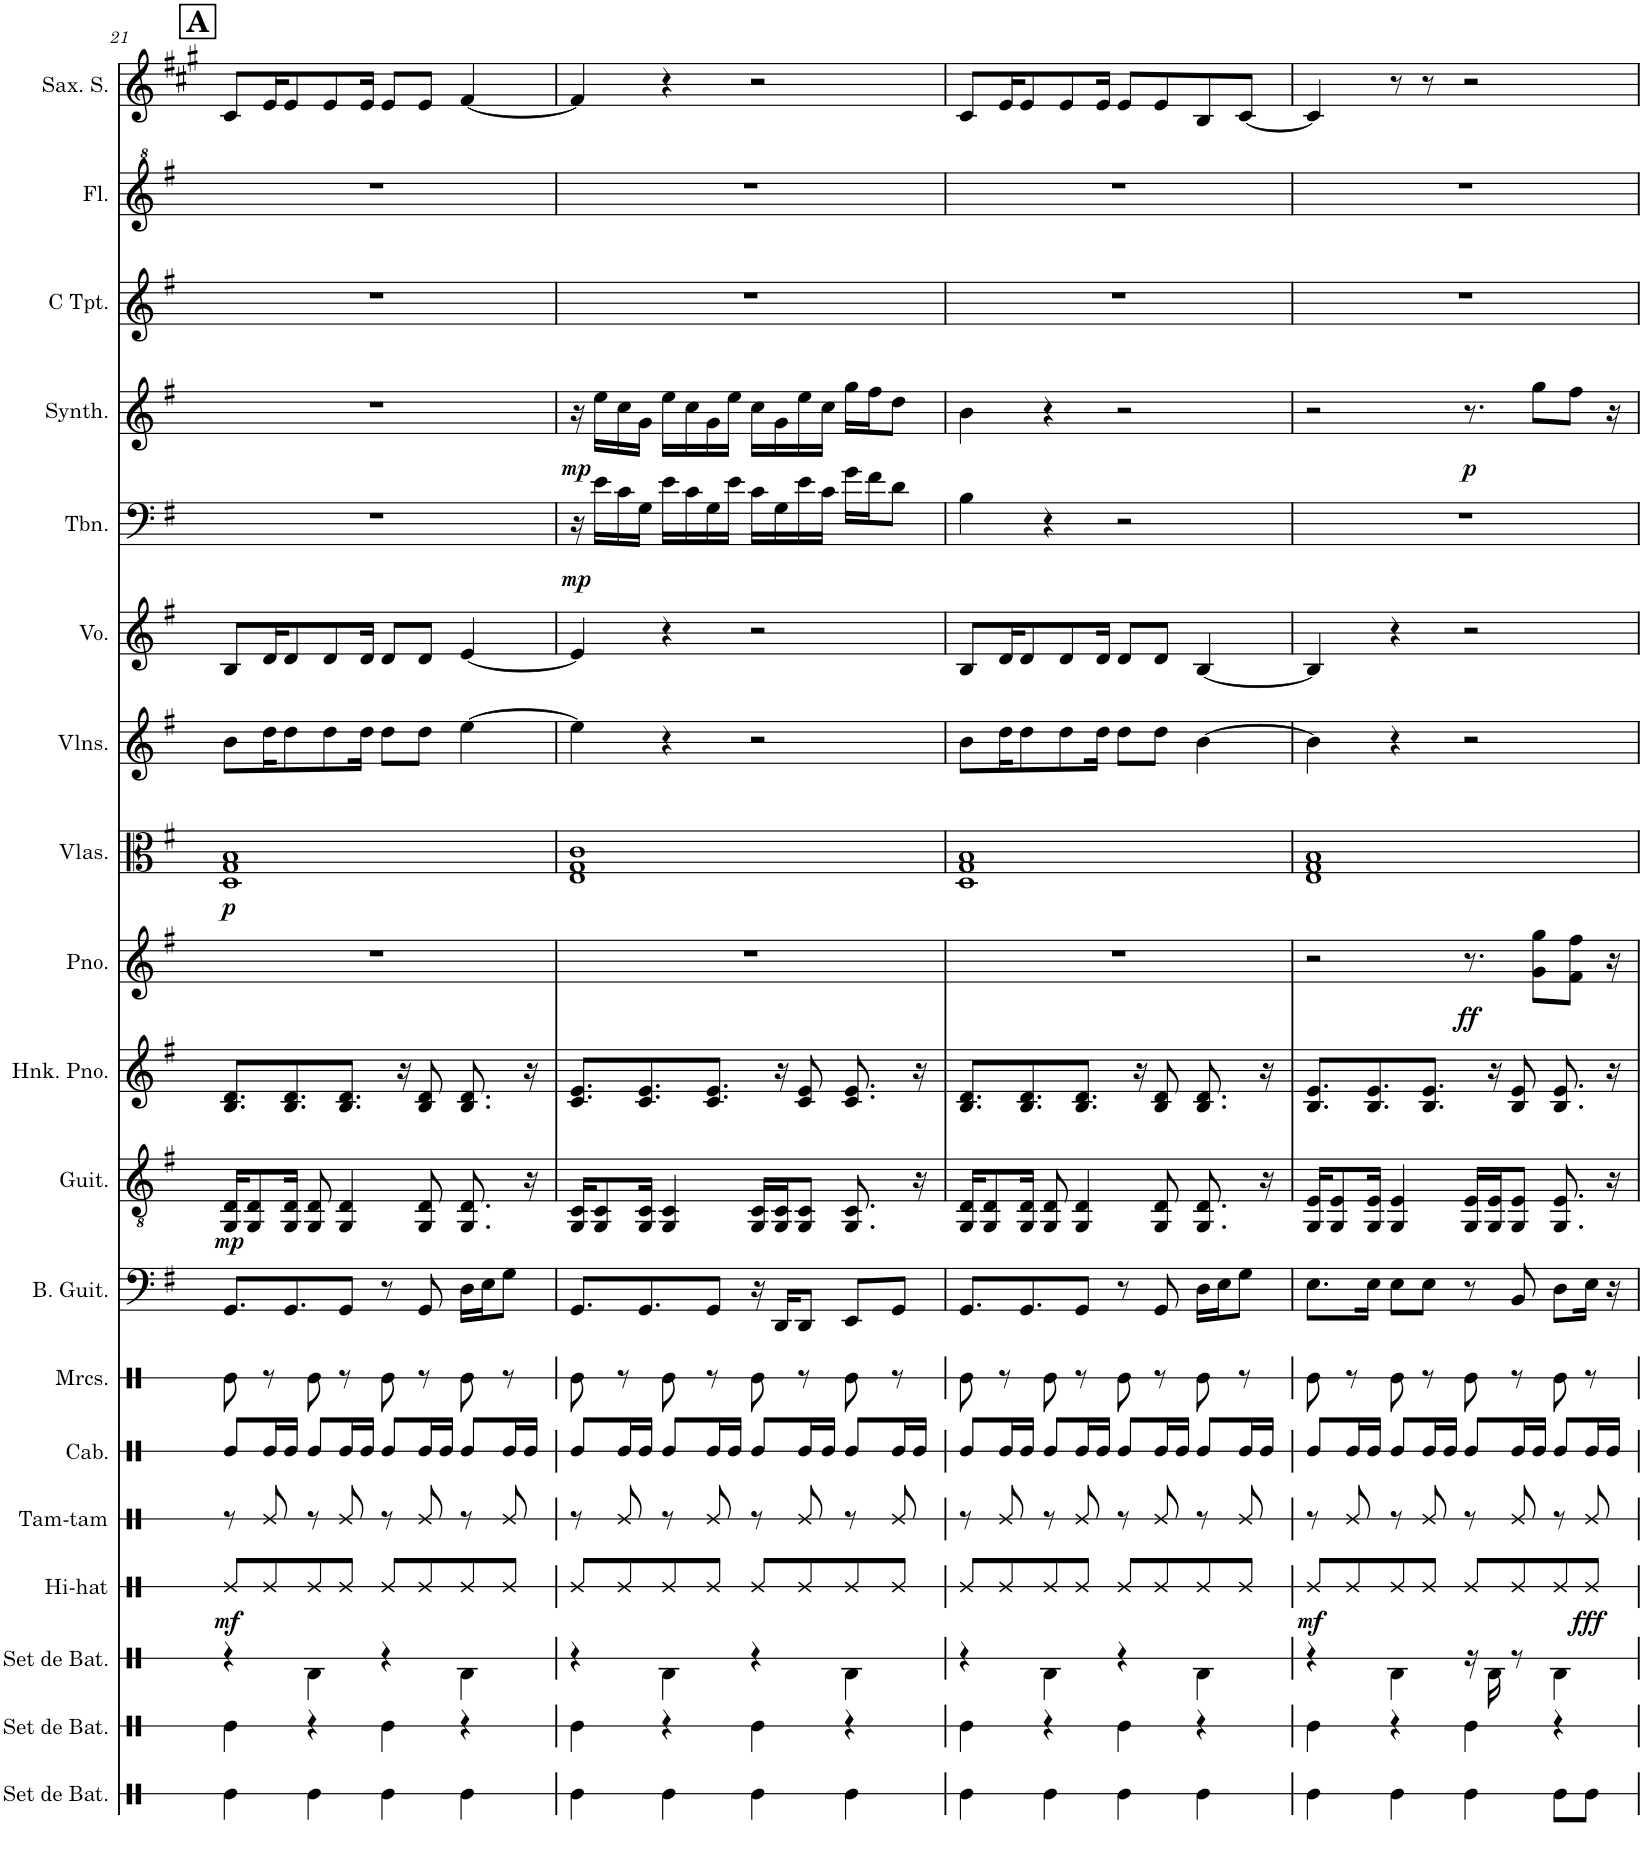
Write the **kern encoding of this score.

**kern	**kern	**kern	**kern	**dynam	**kern	**kern	**kern	**kern	**kern	**dynam	**kern	**kern	**dynam	**kern	**dynam	**kern	**kern	**kern	**dynam	**kern	**dynam	**kern	**kern	**kern
*part19	*part18	*part17	*part16	*part16	*part15	*part14	*part13	*part12	*part11	*part11	*part10	*part9	*part9	*part8	*part8	*part7	*part6	*part5	*part5	*part4	*part4	*part3	*part2	*part1
*staff19	*staff18	*staff17	*staff16	*staff16	*staff15	*staff14	*staff13	*staff12	*staff11	*staff11	*staff10	*staff9	*staff9	*staff8	*staff8	*staff7	*staff6	*staff5	*staff5	*staff4	*staff4	*staff3	*staff2	*staff1
*I"Set de batterie	*I"Set de batterie	*I"Set de batterie	*I"Hi-hat	*	*I"Tam-tam	*I"Cabasa	*I"Maracas	*I"Bass Guitar	*I"Acoustic Guitar	*	*I"Honky Tonk Piano	*I"Piano	*	*I"Violas	*	*I"Violins	*I"Voice	*I"Trombone	*	*I"Brightness Synthesizer	*	*I"C Trumpet	*I"Flute	*I"Saxophone Soprano
*I'Set de Bat.	*I'Set de Bat.	*I'Set de Bat.	*I'Hi-hat	*	*I'Tam-tam	*I'Cab.	*I'Mrcs.	*I'B. Guit.	*I'Guit.	*	*I'Hnk. Pno.	*I'Pno.	*	*I'Vlas.	*	*I'Vlns.	*I'Vo.	*I'Tbn.	*	*I'Synth.	*	*I'C Tpt.	*I'Fl.	*I'Sax. S.
!!LO:PB:g=z
*clefX	*clefX	*clefX	*clefX	*	*clefX	*clefX	*clefX	*clefF4	*clefGv2	*	*clefG2	*clefG2	*	*clefC3	*	*clefG2	*clefG2	*clefF4	*	*clefG2	*	*clefG2	*clefG^2	*clefG2
*	*	*	*	*	*	*	*	*Trd7c12	*	*	*	*	*	*	*	*	*	*	*	*	*	*	*	*Trd1c2
*k[]	*k[]	*k[]	*k[]	*	*k[]	*k[]	*k[]	*k[f#]	*k[f#]	*	*k[f#]	*k[f#]	*	*k[f#]	*	*k[f#]	*k[f#]	*k[f#]	*	*k[f#]	*	*k[f#]	*k[f#]	*k[f#c#g#]
*M4/4	*M4/4	*M4/4	*M4/4	*	*M4/4	*M4/4	*M4/4	*M4/4	*M4/4	*	*M4/4	*M4/4	*	*M4/4	*	*M4/4	*M4/4	*M4/4	*	*M4/4	*	*M4/4	*M4/4	*M4/4
!!LO:REH:place=s1:a:B:cj:fs=14:t=A
=21	=21	=21	=21	=21	=21	=21	=21	=21	=21	=21	=21	=21	=21	=21	=21	=21	=21	=21	=21	=21	=21	=21	=21	=21
!	!	!	!	!LO:DY:b	!	!	!	!	!	!LO:DY:b	!	!	!	!	!LO:DY:b	!	!	!	!	!	!	!	!	!
4Re\	4Re\	4r	8Re/L	mf	8r	8Re/L	8Re\	8.GG/L	16GG/ 16D/KL	mp	8.B/ 8.d/L	1r	.	1D 1G 1B	p	8b\L	8B/L	1r	.	1r	.	1r	1r	8c#/L
.	.	.	.	.	.	.	.	.	8GG/ 8D/	.	.	.	.	.	.	.	.	.	.	.	.	.	.	.
.	.	.	8Re/	.	8Re/	16Re/L	8r	.	.	.	.	.	.	.	.	16dd\K	16d/K	.	.	.	.	.	.	16e/K
.	.	.	.	.	.	16Re/JJ	.	8.GG/	16GG/ 16D/Jk	.	8.B/ 8.d/	.	.	.	.	8dd\	8d/	.	.	.	.	.	.	8e/
4Re\	4r	4RB\	8Re/	.	8r	8Re/L	8Re\	.	8GG/ 8D/	.	.	.	.	.	.	.	.	.	.	.	.	.	.	.
.	.	.	.	.	.	.	.	.	.	.	.	.	.	.	.	8dd\	8d/	.	.	.	.	.	.	8e/
.	.	.	8Re/J	.	8Re/	16Re/L	8r	8GG/J	4GG/ 4D/	.	8.B/ 8.d/J	.	.	.	.	.	.	.	.	.	.	.	.	.
.	.	.	.	.	.	16Re/JJ	.	.	.	.	.	.	.	.	.	16dd\Jk	16d/Jk	.	.	.	.	.	.	16e/Jk
4Re\	4Re\	4r	8Re/L	.	8r	8Re/L	8Re\	8r	.	.	.	.	.	.	.	8dd\L	8d/L	.	.	.	.	.	.	8e/L
.	.	.	.	.	.	.	.	.	.	.	16r	.	.	.	.	.	.	.	.	.	.	.	.	.
.	.	.	8Re/	.	8Re/	16Re/L	8r	8GG/	8GG/ 8D/	.	8B/ 8d/	.	.	.	.	8dd\J	8d/J	.	.	.	.	.	.	8e/J
.	.	.	.	.	.	16Re/JJ	.	.	.	.	.	.	.	.	.	.	.	.	.	.	.	.	.	.
4Re\	4r	4RB\	8Re/	.	8r	8Re/L	8Re\	16D\LL	8.GG/ 8.D/	.	8.B/ 8.d/	.	.	.	.	[4ee\	[4e/	.	.	.	.	.	.	[4f#/
.	.	.	.	.	.	.	.	16E\J	.	.	.	.	.	.	.	.	.	.	.	.	.	.	.	.
.	.	.	8Re/J	.	8Re/	16Re/L	8r	8G\J	.	.	.	.	.	.	.	.	.	.	.	.	.	.	.	.
.	.	.	.	.	.	16Re/JJ	.	.	16r	.	16r	.	.	.	.	.	.	.	.	.	.	.	.	.
=22	=22	=22	=22	=22	=22	=22	=22	=22	=22	=22	=22	=22	=22	=22	=22	=22	=22	=22	=22	=22	=22	=22	=22	=22
!	!	!	!	!	!	!	!	!	!	!	!	!	!	!	!	!	!	!	!LO:DY:b	!	!LO:DY:b	!	!	!
4Re\	4Re\	4r	8Re/L	.	8r	8Re/L	8Re\	8.GG/L	16GG/ 16C/KL	.	8.c/ 8.e/L	1r	.	1E 1G 1c	.	4ee\]	4e/]	16r	mp	16r	mp	1r	1r	4f#/]
.	.	.	.	.	.	.	.	.	8GG/ 8C/	.	.	.	.	.	.	.	.	16e\LL	.	16ee\LL	.	.	.	.
.	.	.	8Re/	.	8Re/	16Re/L	8r	.	.	.	.	.	.	.	.	.	.	16c\	.	16cc\	.	.	.	.
.	.	.	.	.	.	16Re/JJ	.	8.GG/	16GG/ 16C/Jk	.	8.c/ 8.e/	.	.	.	.	.	.	16G\JJ	.	16g\JJ	.	.	.	.
4Re\	4r	4RB\	8Re/	.	8r	8Re/L	8Re\	.	4GG/ 4C/	.	.	.	.	.	.	4r	4r	16e\LL	.	16ee\LL	.	.	.	4r
.	.	.	.	.	.	.	.	.	.	.	.	.	.	.	.	.	.	16c\	.	16cc\	.	.	.	.
.	.	.	8Re/J	.	8Re/	16Re/L	8r	8GG/J	.	.	8.c/ 8.e/J	.	.	.	.	.	.	16G\	.	16g\	.	.	.	.
.	.	.	.	.	.	16Re/JJ	.	.	.	.	.	.	.	.	.	.	.	16e\JJ	.	16ee\JJ	.	.	.	.
4Re\	4Re\	4r	8Re/L	.	8r	8Re/L	8Re\	16r	16GG/ 16C/LL	.	.	.	.	.	.	2r	2r	16c\LL	.	16cc\LL	.	.	.	2r
.	.	.	.	.	.	.	.	16DD/KL	16GG/ 16C/J	.	16r	.	.	.	.	.	.	16G\	.	16g\	.	.	.	.
.	.	.	8Re/	.	8Re/	16Re/L	8r	8DD/J	8GG/ 8C/J	.	8c/ 8e/	.	.	.	.	.	.	16e\	.	16ee\	.	.	.	.
.	.	.	.	.	.	16Re/JJ	.	.	.	.	.	.	.	.	.	.	.	16c\JJ	.	16cc\JJ	.	.	.	.
4Re\	4r	4RB\	8Re/	.	8r	8Re/L	8Re\	8EE/L	8.GG/ 8.C/	.	8.c/ 8.e/	.	.	.	.	.	.	16g\LL	.	16gg\LL	.	.	.	.
.	.	.	.	.	.	.	.	.	.	.	.	.	.	.	.	.	.	16f#\J	.	16ff#\J	.	.	.	.
.	.	.	8Re/J	.	8Re/	16Re/L	8r	8GG/J	.	.	.	.	.	.	.	.	.	8d\J	.	8dd\J	.	.	.	.
.	.	.	.	.	.	16Re/JJ	.	.	16r	.	16r	.	.	.	.	.	.	.	.	.	.	.	.	.
=23	=23	=23	=23	=23	=23	=23	=23	=23	=23	=23	=23	=23	=23	=23	=23	=23	=23	=23	=23	=23	=23	=23	=23	=23
4Re\	4Re\	4r	8Re/L	.	8r	8Re/L	8Re\	8.GG/L	16GG/ 16D/KL	.	8.B/ 8.d/L	1r	.	1D 1G 1B	.	8b\L	8B/L	4B\	.	4b\	.	1r	1r	8c#/L
.	.	.	.	.	.	.	.	.	8GG/ 8D/	.	.	.	.	.	.	.	.	.	.	.	.	.	.	.
.	.	.	8Re/	.	8Re/	16Re/L	8r	.	.	.	.	.	.	.	.	16dd\K	16d/K	.	.	.	.	.	.	16e/K
.	.	.	.	.	.	16Re/JJ	.	8.GG/	16GG/ 16D/Jk	.	8.B/ 8.d/	.	.	.	.	8dd\	8d/	.	.	.	.	.	.	8e/
4Re\	4r	4RB\	8Re/	.	8r	8Re/L	8Re\	.	8GG/ 8D/	.	.	.	.	.	.	.	.	4r	.	4r	.	.	.	.
.	.	.	.	.	.	.	.	.	.	.	.	.	.	.	.	8dd\	8d/	.	.	.	.	.	.	8e/
.	.	.	8Re/J	.	8Re/	16Re/L	8r	8GG/J	4GG/ 4D/	.	8.B/ 8.d/J	.	.	.	.	.	.	.	.	.	.	.	.	.
.	.	.	.	.	.	16Re/JJ	.	.	.	.	.	.	.	.	.	16dd\Jk	16d/Jk	.	.	.	.	.	.	16e/Jk
4Re\	4Re\	4r	8Re/L	.	8r	8Re/L	8Re\	8r	.	.	.	.	.	.	.	8dd\L	8d/L	2r	.	2r	.	.	.	8e/L
.	.	.	.	.	.	.	.	.	.	.	16r	.	.	.	.	.	.	.	.	.	.	.	.	.
.	.	.	8Re/	.	8Re/	16Re/L	8r	8GG/	8GG/ 8D/	.	8B/ 8d/	.	.	.	.	8dd\J	8d/J	.	.	.	.	.	.	8e/
.	.	.	.	.	.	16Re/JJ	.	.	.	.	.	.	.	.	.	.	.	.	.	.	.	.	.	.
4Re\	4r	4RB\	8Re/	.	8r	8Re/L	8Re\	16D\LL	8.GG/ 8.D/	.	8.B/ 8.d/	.	.	.	.	[4b\	[4B/	.	.	.	.	.	.	8B/
.	.	.	.	.	.	.	.	16E\J	.	.	.	.	.	.	.	.	.	.	.	.	.	.	.	.
.	.	.	8Re/J	.	8Re/	16Re/L	8r	8G\J	.	.	.	.	.	.	.	.	.	.	.	.	.	.	.	[8c#/J
.	.	.	.	.	.	16Re/JJ	.	.	16r	.	16r	.	.	.	.	.	.	.	.	.	.	.	.	.
=24	=24	=24	=24	=24	=24	=24	=24	=24	=24	=24	=24	=24	=24	=24	=24	=24	=24	=24	=24	=24	=24	=24	=24	=24
!	!	!	!	!LO:DY:b	!	!	!	!	!	!	!	!	!	!	!	!	!	!	!	!	!	!	!	!
4Re\	4Re\	4r	8Re/L	mf	8r	8Re/L	8Re\	8.E\L	16GG/ 16E/KL	.	8.B/ 8.e/L	2r	.	1E 1G 1B	.	4b\]	4B/]	1r	.	2r	.	1r	1r	4c#/]
.	.	.	.	.	.	.	.	.	8GG/ 8E/	.	.	.	.	.	.	.	.	.	.	.	.	.	.	.
.	.	.	8Re/	.	8Re/	16Re/L	8r	.	.	.	.	.	.	.	.	.	.	.	.	.	.	.	.	.
.	.	.	.	.	.	16Re/JJ	.	16E\Jk	16GG/ 16E/Jk	.	8.B/ 8.e/	.	.	.	.	.	.	.	.	.	.	.	.	.
4Re\	4r	4RB\	8Re/	.	8r	8Re/L	8Re\	8E\L	4GG/ 4E/	.	.	.	.	.	.	4r	4r	.	.	.	.	.	.	8r
.	.	.	8Re/J	.	8Re/	16Re/L	8r	8E\J	.	.	8.B/ 8.e/J	.	.	.	.	.	.	.	.	.	.	.	.	8r
.	.	.	.	.	.	16Re/JJ	.	.	.	.	.	.	.	.	.	.	.	.	.	.	.	.	.	.
!	!	!	!	!	!	!	!	!	!	!	!	!	!LO:DY:b	!	!	!	!	!	!	!	!LO:DY:b	!	!	!
4Re\	4Re\	16r	8Re/L	.	8r	8Re/L	8Re\	8r	16GG/ 16E/LL	.	.	8.r	ff	.	.	2r	2r	.	.	8.r	p	.	.	2r
.	.	16RB\	.	.	.	.	.	.	16GG/ 16E/J	.	16r	.	.	.	.	.	.	.	.	.	.	.	.	.
.	.	8r	8Re/	.	8Re/	16Re/L	8r	8BB/	8GG/ 8E/J	.	8B/ 8e/	.	.	.	.	.	.	.	.	.	.	.	.	.
.	.	.	.	.	.	16Re/JJ	.	.	.	.	.	8g\ 8gg\L	.	.	.	.	.	.	.	8gg\L	.	.	.	.
8Re\L	4r	4RB\	8Re/	.	8r	8Re/L	8Re\	8D\L	8.GG/ 8.E/	.	8.B/ 8.e/	.	.	.	.	.	.	.	.	.	.	.	.	.
.	.	.	.	.	.	.	.	.	.	.	.	8f#\ 8ff#\J	.	.	.	.	.	.	.	8ff#\J	.	.	.	.
!	!	!	!	!LO:DY:b	!	!	!	!	!	!	!	!	!	!	!	!	!	!	!	!	!	!	!	!
8Re\J	.	.	8Re/J	fff	8Re/	16Re/L	8r	16E\Jk	.	.	.	.	.	.	.	.	.	.	.	.	.	.	.	.
.	.	.	.	.	.	16Re/JJ	.	16r	16r	.	16r	16r	.	.	.	.	.	.	.	16r	.	.	.	.
=	=	=	=	=	=	=	=	=	=	=	=	=	=	=	=	=	=	=	=	=	=	=	=	=
*-	*-	*-	*-	*-	*-	*-	*-	*-	*-	*-	*-	*-	*-	*-	*-	*-	*-	*-	*-	*-	*-	*-	*-	*-
